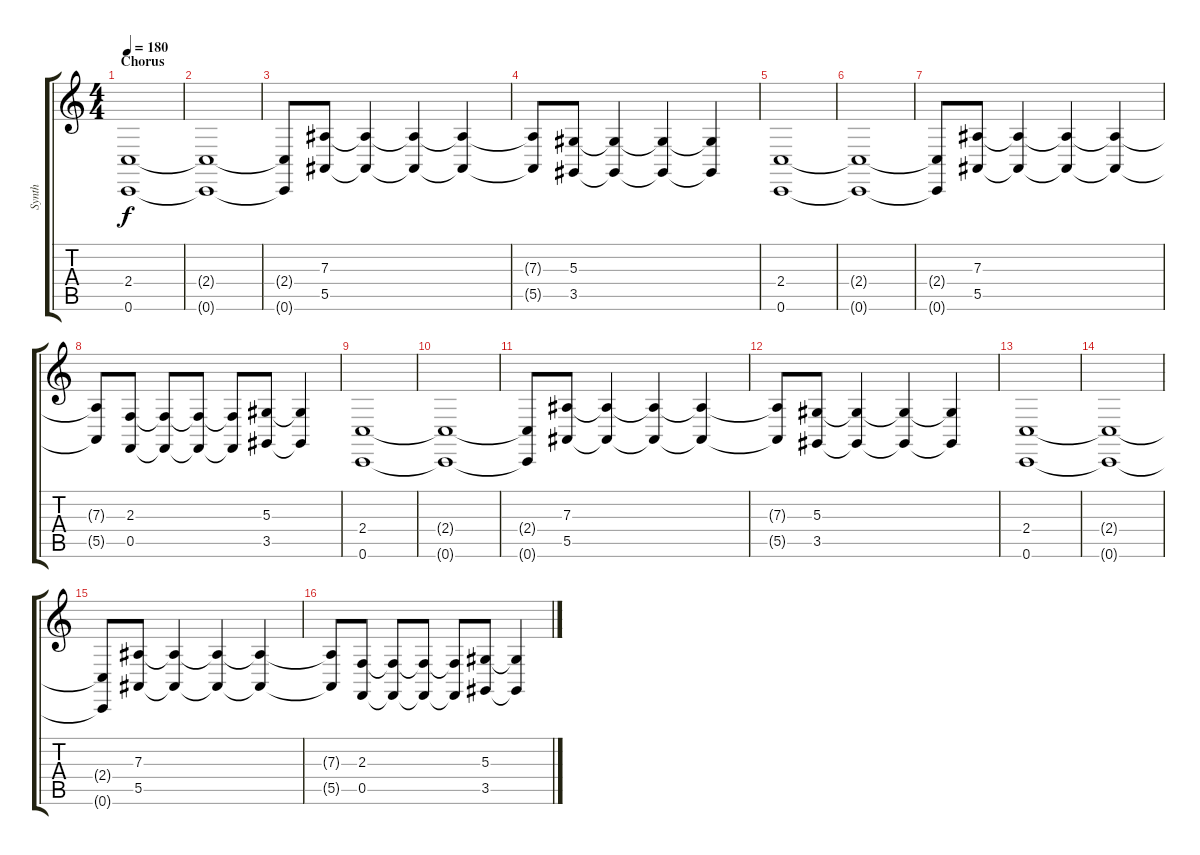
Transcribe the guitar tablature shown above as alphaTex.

\track ("Synth" "Synth") {instrument pad2warm}
\staff {score tabs}
\tuning (C4 G3 Eb3 Bb2 F2 C2) {hide}
\ts (4 4)
\section ("" "Chorus")
\tempo 180
\clef g2
\ks c
(2.4 0.6).1{dy f} |
(2.4{t} 0.6{t}).1 |
(2.4{t} 0.6{t}).8 (7.3 5.5).8 (7.3{t} 5.5{t}).4 (7.3{t} 5.5{t}).4 (7.3{t} 5.5{t}).4 |
(7.3{t} 5.5{t}).8 (5.3 3.5).8 (5.3{t} 3.5{t}).4 (5.3{t} 3.5{t}).4 (5.3{t} 3.5{t}).4 |
(2.4 0.6).1 |
(2.4{t} 0.6{t}).1 |
(2.4{t} 0.6{t}).8 (7.3 5.5).8 (7.3{t} 5.5{t}).4 (7.3{t} 5.5{t}).4 (7.3{t} 5.5{t}).4 |
(7.3{t} 5.5{t}).8 (2.3 0.5).8 (2.3{t} 0.5{t}).8 (2.3{t} 0.5{t}).8 (2.3{t} 0.5{t}).8 (5.3 3.5).8 (5.3{t} 3.5{t}).4 |
(2.4 0.6).1 |
(2.4{t} 0.6{t}).1 |
(2.4{t} 0.6{t}).8 (7.3 5.5).8 (7.3{t} 5.5{t}).4 (7.3{t} 5.5{t}).4 (7.3{t} 5.5{t}).4 |
(7.3{t} 5.5{t}).8 (5.3 3.5).8 (5.3{t} 3.5{t}).4 (5.3{t} 3.5{t}).4 (5.3{t} 3.5{t}).4 |
(2.4 0.6).1 |
(2.4{t} 0.6{t}).1 |
(2.4{t} 0.6{t}).8 (7.3 5.5).8 (7.3{t} 5.5{t}).4 (7.3{t} 5.5{t}).4 (7.3{t} 5.5{t}).4 |
(7.3{t} 5.5{t}).8 (2.3 0.5).8 (2.3{t} 0.5{t}).8 (2.3{t} 0.5{t}).8 (2.3{t} 0.5{t}).8 (5.3 3.5).8 (5.3{t} 3.5{t}).4
